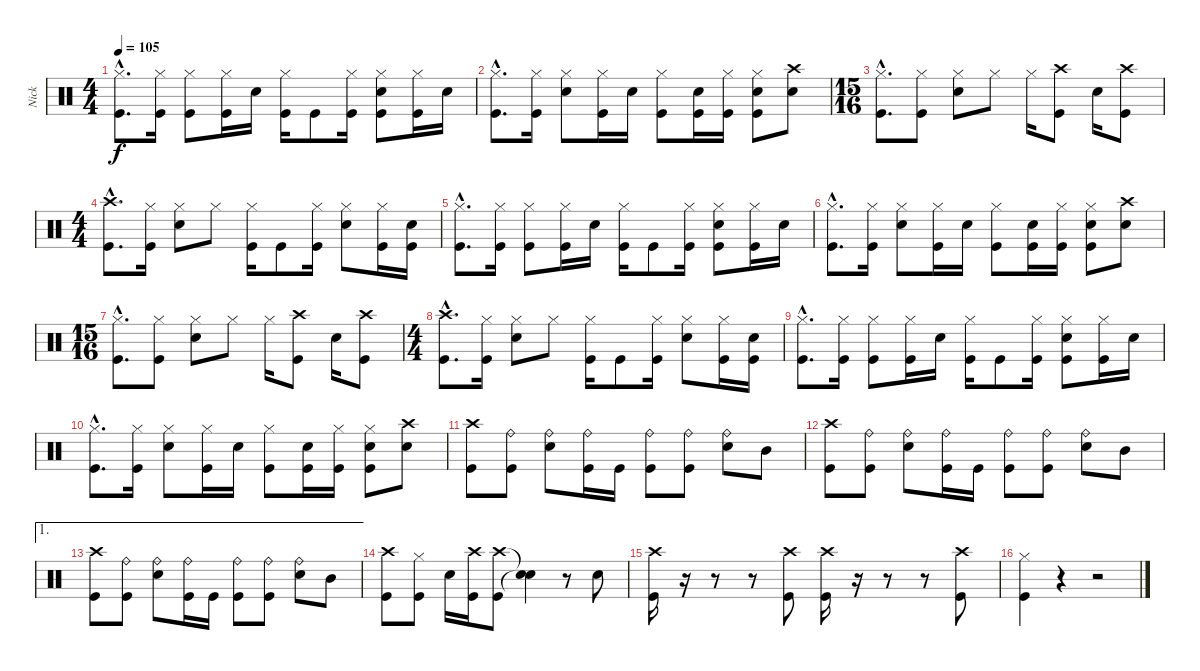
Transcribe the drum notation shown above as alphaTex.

\track ("Nick" "Nick") {instrument percussion}
\staff {score}
\articulation defaults
\ts (4 4)
\tempo 105
\clef neutral
\ks c
("Kick (hit)"{hac} "Hi-Hat (closed)"{hac}).8{d dy f} ("Kick (hit)" "Hi-Hat (closed)").16 ("Kick (hit)" "Hi-Hat (closed)").8 ("Kick (hit)" "Hi-Hat (closed)").16 "Snare (hit) 2".16 ("Kick (hit)" "Hi-Hat (closed)").16 "Kick (hit)".8 ("Kick (hit)" "Hi-Hat (closed)").16 ("Kick (hit)" "Hi-Hat (closed)" "Snare (hit) 2").8 ("Kick (hit)" "Hi-Hat (closed)").16 "Snare (hit) 2".16 |
("Kick (hit)"{hac} "Hi-Hat (closed)"{hac}).8{d} ("Kick (hit)" "Hi-Hat (closed)").16 ("Hi-Hat (closed)" "Snare (hit) 2").8 ("Kick (hit)" "Hi-Hat (closed)").16 "Snare (hit) 2".16 ("Kick (hit)" "Hi-Hat (closed)").8 ("Kick (hit)" "Snare (hit) 2").16 ("Kick (hit)" "Hi-Hat (closed)").16 ("Kick (hit)" "Hi-Hat (closed)" "Snare (hit) 2").8 ("Crash high (hit)" "Snare (hit) 2").8 |
\ts (15 16)
("Kick (hit)"{hac} "Hi-Hat (closed)"{hac}).8{d} ("Kick (hit)" "Hi-Hat (closed)").8 ("Hi-Hat (closed)" "Snare (hit) 2").8 "Hi-Hat (closed)".8 "Hi-Hat (closed)".16 ("Kick (hit)" "Crash high (hit)").8 "Snare (hit) 2".16 ("Kick (hit)" "Crash high (hit)").8 |
\ts (4 4)
("Kick (hit)"{hac} "Crash high (hit)"{hac}).8{d} ("Kick (hit)" "Hi-Hat (closed)").16 ("Hi-Hat (closed)" "Snare (hit) 2").8 "Hi-Hat (closed)".8 ("Kick (hit)" "Hi-Hat (closed)").16 "Kick (hit)".8 ("Kick (hit)" "Hi-Hat (closed)").16 ("Hi-Hat (closed)" "Snare (hit) 2").8 ("Kick (hit)" "Hi-Hat (closed)").16 ("Kick (hit)" "Snare (hit) 2").16 |
("Kick (hit)"{hac} "Hi-Hat (closed)"{hac}).8{d} ("Kick (hit)" "Hi-Hat (closed)").16 ("Kick (hit)" "Hi-Hat (closed)").8 ("Kick (hit)" "Hi-Hat (closed)").16 "Snare (hit) 2".16 ("Kick (hit)" "Hi-Hat (closed)").16 "Kick (hit)".8 ("Kick (hit)" "Hi-Hat (closed)").16 ("Kick (hit)" "Hi-Hat (closed)" "Snare (hit) 2").8 ("Kick (hit)" "Hi-Hat (closed)").16 "Snare (hit) 2".16 |
("Kick (hit)"{hac} "Hi-Hat (closed)"{hac}).8{d} ("Kick (hit)" "Hi-Hat (closed)").16 ("Hi-Hat (closed)" "Snare (hit) 2").8 ("Kick (hit)" "Hi-Hat (closed)").16 "Snare (hit) 2".16 ("Kick (hit)" "Hi-Hat (closed)").8 ("Kick (hit)" "Snare (hit) 2").16 ("Kick (hit)" "Hi-Hat (closed)").16 ("Kick (hit)" "Hi-Hat (closed)" "Snare (hit) 2").8 ("Crash high (hit)" "Snare (hit) 2").8 |
\ts (15 16)
("Kick (hit)"{hac} "Hi-Hat (closed)"{hac}).8{d} ("Kick (hit)" "Hi-Hat (closed)").8 ("Hi-Hat (closed)" "Snare (hit) 2").8 "Hi-Hat (closed)".8 "Hi-Hat (closed)".16 ("Kick (hit)" "Crash high (hit)").8 "Snare (hit) 2".16 ("Kick (hit)" "Crash high (hit)").8 |
\ts (4 4)
("Kick (hit)"{hac} "Crash high (hit)"{hac}).8{d} ("Kick (hit)" "Hi-Hat (closed)").16 ("Hi-Hat (closed)" "Snare (hit) 2").8 "Hi-Hat (closed)".8 ("Kick (hit)" "Hi-Hat (closed)").16 "Kick (hit)".8 ("Kick (hit)" "Hi-Hat (closed)").16 ("Hi-Hat (closed)" "Snare (hit) 2").8 ("Kick (hit)" "Hi-Hat (closed)").16 ("Kick (hit)" "Snare (hit) 2").16 |
("Kick (hit)"{hac} "Hi-Hat (closed)"{hac}).8{d} ("Kick (hit)" "Hi-Hat (closed)").16 ("Kick (hit)" "Hi-Hat (closed)").8 ("Kick (hit)" "Hi-Hat (closed)").16 "Snare (hit) 2".16 ("Kick (hit)" "Hi-Hat (closed)").16 "Kick (hit)".8 ("Kick (hit)" "Hi-Hat (closed)").16 ("Kick (hit)" "Hi-Hat (closed)" "Snare (hit) 2").8 ("Kick (hit)" "Hi-Hat (closed)").16 "Snare (hit) 2".16 |
("Kick (hit)"{hac} "Hi-Hat (closed)"{hac}).8{d} ("Kick (hit)" "Hi-Hat (closed)").16 ("Hi-Hat (closed)" "Snare (hit) 2").8 ("Kick (hit)" "Hi-Hat (closed)").16 "Snare (hit) 2".16 ("Kick (hit)" "Hi-Hat (closed)").8 ("Kick (hit)" "Snare (hit) 2").16 ("Kick (hit)" "Hi-Hat (closed)").16 ("Kick (hit)" "Hi-Hat (closed)" "Snare (hit) 2").8 ("Crash high (hit)" "Snare (hit) 2").8 |
("Kick (hit)" "Crash high (hit)").8 ("Kick (hit)" "Ride (bell)").8 ("Ride (bell)" "Snare (hit) 2").8 ("Kick (hit)" "Ride (bell)").16 "Kick (hit)".16 ("Kick (hit)" "Ride (bell)").8 ("Kick (hit)" "Ride (bell)").8 ("Ride (bell)" "Snare (hit) 2").8 "Mid Tom (hit)".8 |
("Kick (hit)" "Crash high (hit)").8 ("Kick (hit)" "Ride (bell)").8 ("Ride (bell)" "Snare (hit) 2").8 ("Kick (hit)" "Ride (bell)").16 "Kick (hit)".16 ("Kick (hit)" "Ride (bell)").8 ("Kick (hit)" "Ride (bell)").8 ("Ride (bell)" "Snare (hit) 2").8 "Mid Tom (hit)".8 |
\ae 1
("Kick (hit)" "Crash high (hit)").8 ("Kick (hit)" "Ride (bell)").8 ("Ride (bell)" "Snare (hit) 2").8 ("Kick (hit)" "Ride (bell)").16 "Kick (hit)".16 ("Kick (hit)" "Ride (bell)").8 ("Kick (hit)" "Ride (bell)").8 ("Ride (bell)" "Snare (hit) 2").8 "Mid Tom (hit)".8 |
("Kick (hit)" "Crash high (hit)").8 ("Kick (hit)" "Hi-Hat (closed)").8 "Snare (hit) 2".16 ("Kick (hit)" "Crash high (hit)").16 ("Kick (hit)" "Crash high (hit)").8 ("Snare (hit)"{t} "Snare (hit)"{t}).4 r.8 "Snare (hit) 2".8 |
("Kick (hit)" "Crash high (hit)").16 r.16 r.8 r.8 ("Kick (hit)" "Crash high (hit)").8 ("Kick (hit)" "Crash high (hit)").16 r.16 r.8 r.8 ("Kick (hit)" "Crash high (hit)").8 |
("Kick (hit)" "Hi-Hat (closed)").4 r.4 r.2
